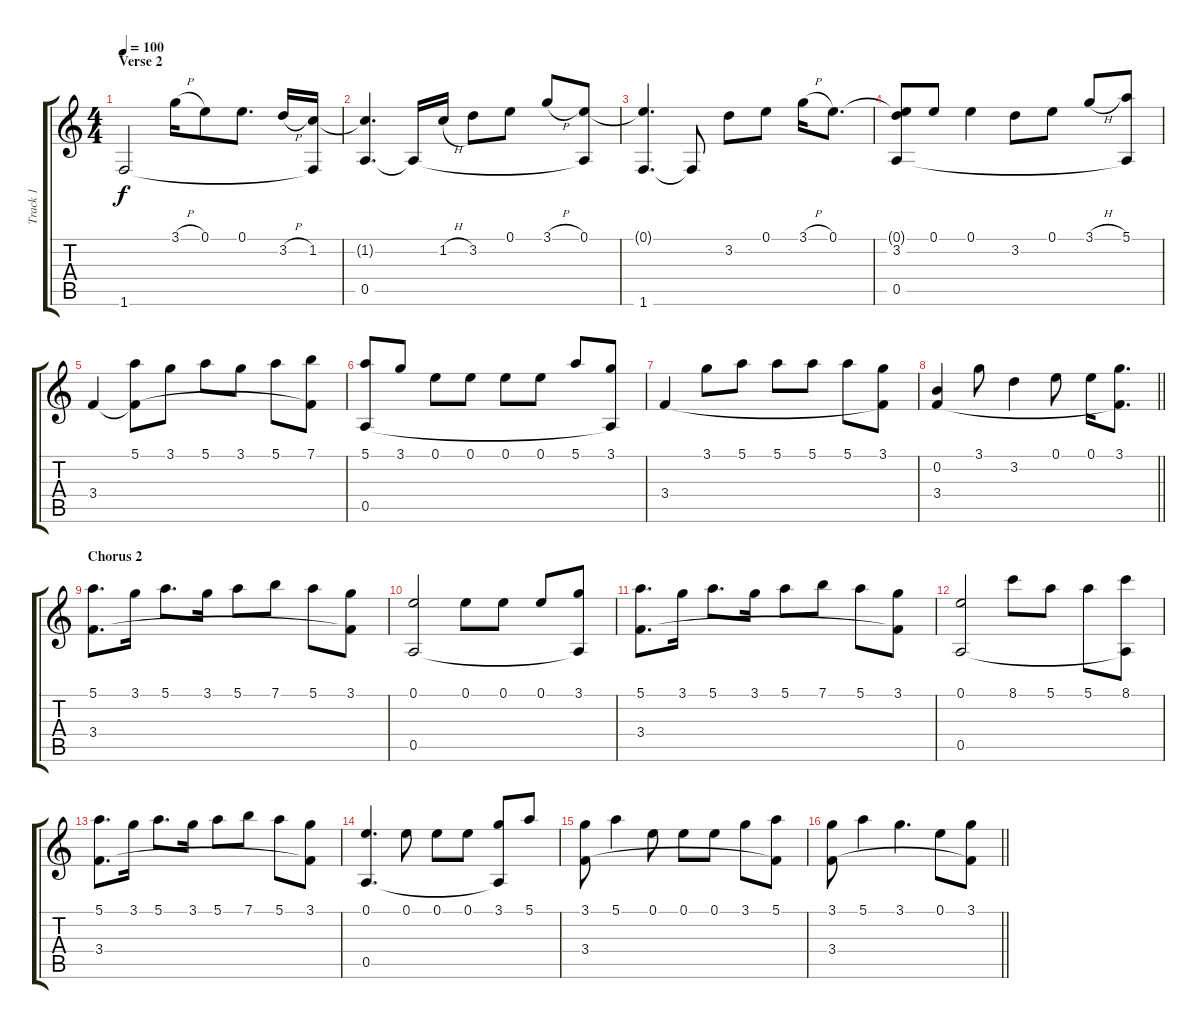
\track ("Track 1" "Track 1") {instrument acousticguitarsteel}
\staff {score tabs}
\tuning (E4 B3 G3 D3 A2 E2) {hide}
\ts (4 4)
\section ("" "Verse 2")
\tempo 100
\clef g2
\ks c
1.6.2{dy f} 3.1{h}.16 0.1.8 0.1.8{d} 3.2{h}.16 (1.2 1.6{t}).16 |
(1.2{t} 0.5).4{d} 0.5{t}.16 1.2{h}.16 3.2.8 0.1.8 3.1{h}.8 (0.1 0.5{t}).8 |
(0.1{t} 1.6).4{d} 1.6{t}.8 3.2.8 0.1.8 3.1{h}.16 0.1.8{d} |
(0.1{t} 3.2 0.5).8 0.1.8 0.1.4 3.2.8 0.1.8 3.1{h}.8 (5.1 0.5{t}).8 |
3.4.4 (5.1 3.4{t}).8 3.1.8 5.1.8 3.1.8 5.1.8 (7.1 3.4{t}).8 |
(5.1 0.5).8 3.1.8 0.1.8 0.1.8 0.1.8 0.1.8 5.1.8 (3.1 0.5{t}).8 |
3.4.4 3.1.8 5.1.8 5.1.8 5.1.8 5.1.8 (3.1 3.4{t}).8 |
\barLineRight lightlight
(0.2 3.4).4 3.1.8 3.2.4 0.1.8 0.1.16 (3.1 3.4{t}).8{d} |
\section ("" "Chorus 2")
(5.1 3.4).8{d} 3.1.16 5.1.8{d} 3.1.16 5.1.8 7.1.8 5.1.8 (3.1 3.4{t}).8 |
(0.1 0.5).2 0.1.8 0.1.8 0.1.8 (3.1 0.5{t}).8 |
(5.1 3.4).8{d} 3.1.16 5.1.8{d} 3.1.16 5.1.8 7.1.8 5.1.8 (3.1 3.4{t}).8 |
(0.1 0.5).2 8.1.8 5.1.8 5.1.8 (8.1 0.5{t}).8 |
(5.1 3.4).8{d} 3.1.16 5.1.8{d} 3.1.16 5.1.8 7.1.8 5.1.8 (3.1 3.4{t}).8 |
(0.1 0.5).4{d} 0.1.8 0.1.8 0.1.8 (3.1 0.5{t}).8 5.1.8 |
(3.1 3.4).8 5.1.4 0.1.8 0.1.8 0.1.8 3.1.8 (5.1 3.4{t}).8 |
\barLineRight lightlight
(3.1 3.4).8 5.1.4 3.1.4{d} 0.1.8 (3.1 3.4{t}).8
